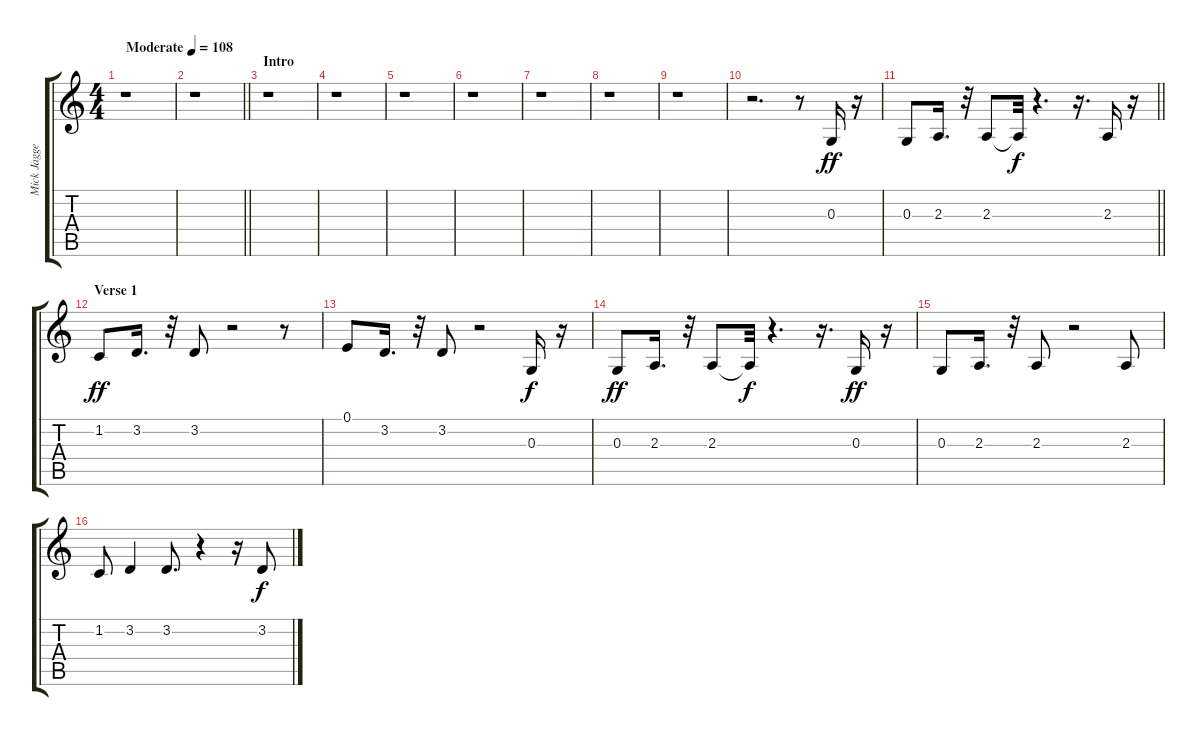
\track ("Mick Jagger Vocal" "Mick Jagge") {instrument rockorgan}
\staff {score tabs}
\tuning (E4 B3 G3 D3 A2 E2) {hide}
\ts (4 4)
\tempo (108 "Moderate")
\clef g2
\ks c
r.1{dy ff instrument rockorgan} |
\barLineRight lightlight
r.1 |
\section ("" "Intro")
r.1 |
r.1 |
r.1 |
r.1 |
r.1 |
r.1 |
r.1 |
r.2{d} r.8 0.3.16 r.16 |
\barLineRight lightlight
0.3.8 2.3.16{d} r.32 2.3.8 2.3{t}.32{dy f} r.4{d} r.16{d} 2.3.16 r.16 |
\section ("" "Verse 1")
1.2.8{dy ff} 3.2.16{d} r.32 3.2.8 r.2 r.8 |
0.1.8 3.2.16{d} r.32 3.2.8 r.2 0.3.16{dy f} r.16 |
0.3.8{dy ff} 2.3.16{d} r.32 2.3.8 2.3{t}.32{dy f} r.4{d} r.16{d} 0.3.16{dy ff} r.16 |
0.3.8 2.3.16{d} r.32 2.3.8 r.2 2.3.8 |
1.2.8 3.2.4 3.2.8{d} r.4 r.16 3.2.8{dy f}
